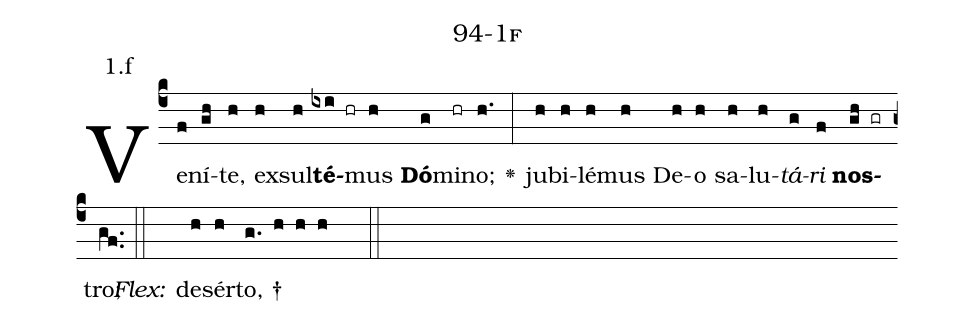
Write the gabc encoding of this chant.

name: 94-1f;
annotation: 1.f;
%%
(c4)Ve(f)ní(gh)te,(h) ex(h)sul(h)<b>té</b>(ixi hr)mus(h) <b>Dó</b>(g)mi(hr)no;(h.) <v>\greheightstar</v>(:) ju(h)bi(h)lé(h)mus(h) De(h)o(h) sa(h)lu(h)<i>tá</i>(g)<i>ri</i>(f) <b>nos</b>(gh gr)tro;(gf..) (::)
<i>Flex:</i>()  de(h)sér(h)to, †(g. h h h  ::)

%E(h) u(h) o(g) u(f) a(gh) e.(gf..) (::)
